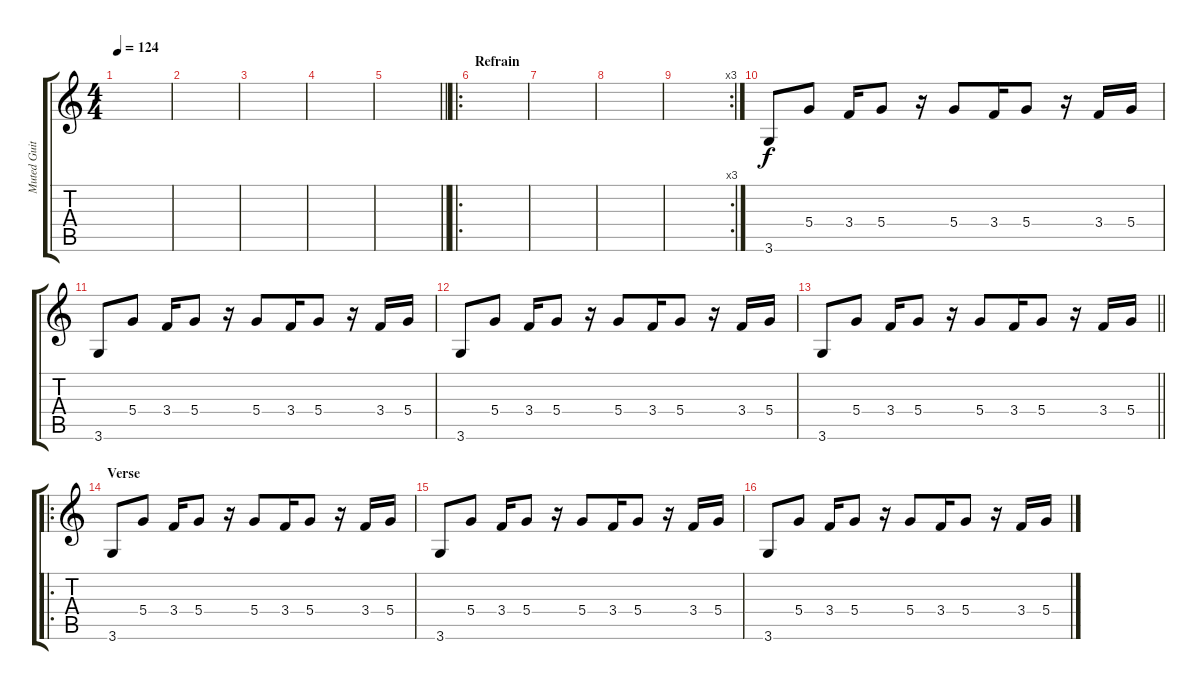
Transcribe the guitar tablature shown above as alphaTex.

\track ("Muted Guitar" "Muted Guit") {instrument electricguitarmuted}
\staff {score tabs}
\tuning (E4 B3 G3 D3 A2 E2) {hide}
\ts (4 4)
\tempo 124
\clef g2
\ks c
|
|
|
|
\barLineRight lightlight
|
\ro
\section ("" "Refrain")
|
|
|
\rc 3
|
3.6.8 5.4.8 3.4.16 5.4.8 r.16 5.4.8 3.4.16 5.4.8 r.16 3.4.16 5.4.16 |
3.6.8 5.4.8 3.4.16 5.4.8 r.16 5.4.8 3.4.16 5.4.8 r.16 3.4.16 5.4.16 |
3.6.8 5.4.8 3.4.16 5.4.8 r.16 5.4.8 3.4.16 5.4.8 r.16 3.4.16 5.4.16 |
\barLineRight lightlight
3.6.8 5.4.8 3.4.16 5.4.8 r.16 5.4.8 3.4.16 5.4.8 r.16 3.4.16 5.4.16 |
\ro
\section ("" "Verse")
3.6.8{volume 10} 5.4.8 3.4.16 5.4.8 r.16 5.4.8 3.4.16 5.4.8 r.16 3.4.16 5.4.16 |
3.6.8 5.4.8 3.4.16 5.4.8 r.16 5.4.8 3.4.16 5.4.8 r.16 3.4.16 5.4.16 |
3.6.8 5.4.8 3.4.16 5.4.8 r.16 5.4.8 3.4.16 5.4.8 r.16 3.4.16 5.4.16
